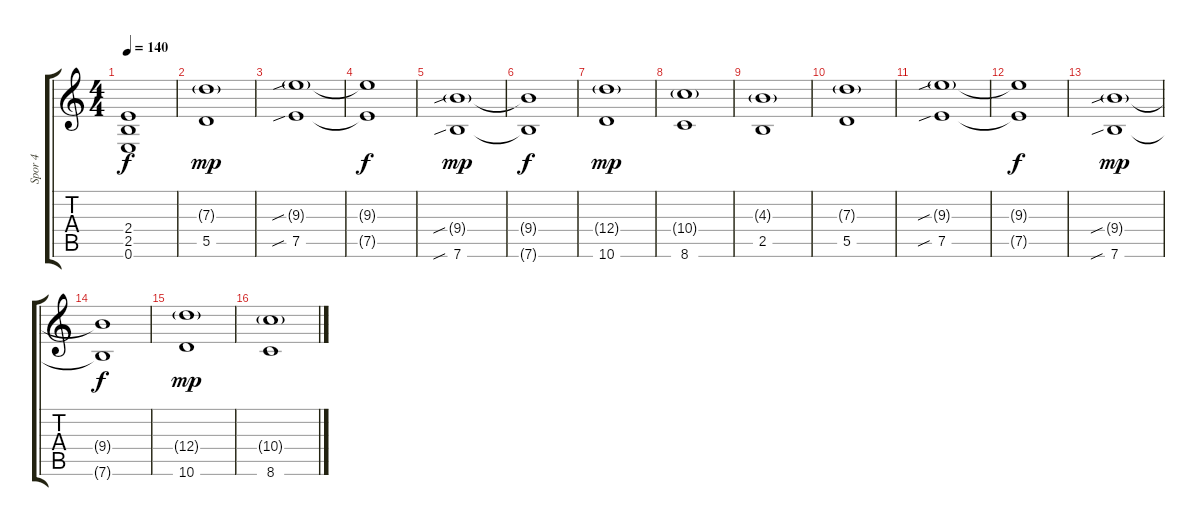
\track ("Spor 4" "Spor 4") {instrument overdrivenguitar}
\staff {score tabs}
\tuning (E4 B3 G3 D3 A2 E2) {hide}
\ts (4 4)
\tempo 140
\clef g2
\ks c
(2.4 2.5 0.6).1{dy f} |
(7.3{g} 5.5).1{dy mp} |
(9.3{sib g} 7.5{sib}).1 |
(9.3{t} 7.5{t}).1{dy f} |
(9.4{sib g} 7.6{sib}).1{dy mp} |
(9.4{t} 7.6{t}).1{dy f} |
(12.4{g} 10.6).1{dy mp} |
(10.4{g} 8.6).1 |
(4.3{g} 2.5).1 |
(7.3{g} 5.5).1 |
(9.3{sib g} 7.5{sib}).1 |
(9.3{t} 7.5{t}).1{dy f} |
(9.4{sib g} 7.6{sib}).1{dy mp} |
(9.4{t} 7.6{t}).1{dy f} |
(12.4{g} 10.6).1{dy mp} |
(10.4{g} 8.6).1
